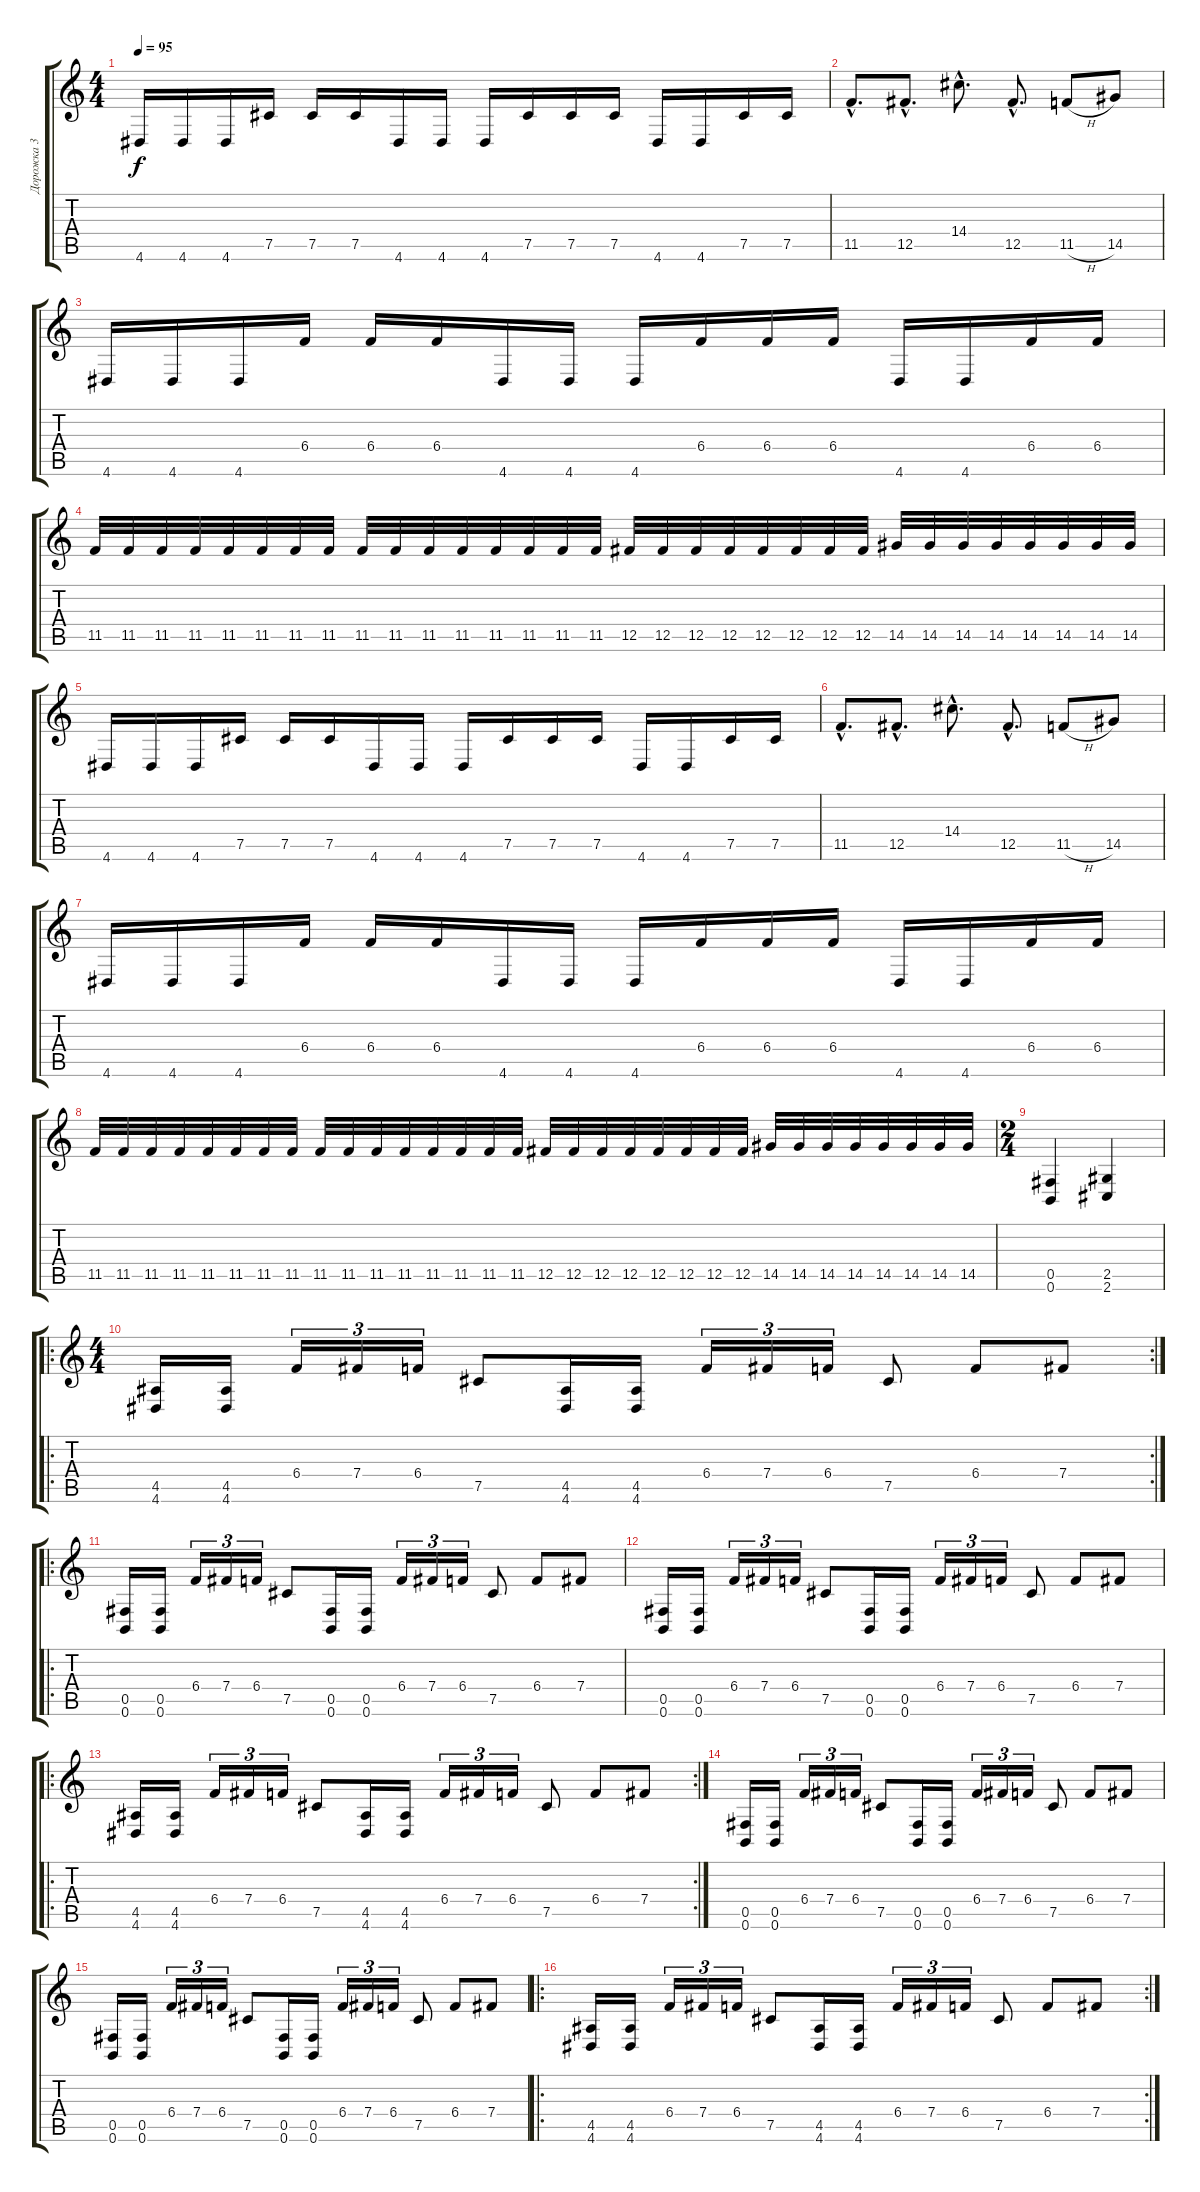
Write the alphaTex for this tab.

\track ("Дорожка 3" "Дорожка 3") {instrument distortionguitar}
\staff {score tabs}
\tuning (Db4 Ab3 E3 B2 Gb2 B1) {hide}
\ts (4 4)
\tempo 95
\clef g2
\ks c
4.6.16{dy f} 4.6.16 4.6.16 7.5.16 7.5.16 7.5.16 4.6.16 4.6.16 4.6.16 7.5.16 7.5.16 7.5.16 4.6.16 4.6.16 7.5.16 7.5.16 |
11.5{hac}.8{d} 12.5{hac}.8{d} 14.4{hac}.8{d} 12.5{hac}.8{d} 11.5{h}.8 14.5.8 |
4.6.16 4.6.16 4.6.16 6.4.16 6.4.16 6.4.16 4.6.16 4.6.16 4.6.16 6.4.16 6.4.16 6.4.16 4.6.16 4.6.16 6.4.16 6.4.16 |
11.5.32 11.5.32 11.5.32 11.5.32 11.5.32 11.5.32 11.5.32 11.5.32 11.5.32 11.5.32 11.5.32 11.5.32 11.5.32 11.5.32 11.5.32 11.5.32 12.5.32 12.5.32 12.5.32 12.5.32 12.5.32 12.5.32 12.5.32 12.5.32 14.5.32 14.5.32 14.5.32 14.5.32 14.5.32 14.5.32 14.5.32 14.5.32 |
4.6.16 4.6.16 4.6.16 7.5.16 7.5.16 7.5.16 4.6.16 4.6.16 4.6.16 7.5.16 7.5.16 7.5.16 4.6.16 4.6.16 7.5.16 7.5.16 |
11.5{hac}.8{d} 12.5{hac}.8{d} 14.4{hac}.8{d} 12.5{hac}.8{d} 11.5{h}.8 14.5.8 |
4.6.16 4.6.16 4.6.16 6.4.16 6.4.16 6.4.16 4.6.16 4.6.16 4.6.16 6.4.16 6.4.16 6.4.16 4.6.16 4.6.16 6.4.16 6.4.16 |
11.5.32 11.5.32 11.5.32 11.5.32 11.5.32 11.5.32 11.5.32 11.5.32 11.5.32 11.5.32 11.5.32 11.5.32 11.5.32 11.5.32 11.5.32 11.5.32 12.5.32 12.5.32 12.5.32 12.5.32 12.5.32 12.5.32 12.5.32 12.5.32 14.5.32 14.5.32 14.5.32 14.5.32 14.5.32 14.5.32 14.5.32 14.5.32 |
\ts (2 4)
(0.5 0.6).4 (2.5 2.6).4 |
\ro
\rc 2
\ts (4 4)
(4.5 4.6).16 (4.5 4.6).16 6.4.16{tu (3 2)} 7.4.16{tu (3 2)} 6.4.16{tu (3 2)} 7.5.8 (4.5 4.6).16 (4.5 4.6).16 6.4.16{tu (3 2)} 7.4.16{tu (3 2)} 6.4.16{tu (3 2)} 7.5.8 6.4.8 7.4.8 |
\ro
(0.5 0.6).16 (0.5 0.6).16 6.4.16{tu (3 2)} 7.4.16{tu (3 2)} 6.4.16{tu (3 2)} 7.5.8 (0.5 0.6).16 (0.5 0.6).16 6.4.16{tu (3 2)} 7.4.16{tu (3 2)} 6.4.16{tu (3 2)} 7.5.8 6.4.8 7.4.8 |
(0.5 0.6).16 (0.5 0.6).16 6.4.16{tu (3 2)} 7.4.16{tu (3 2)} 6.4.16{tu (3 2)} 7.5.8 (0.5 0.6).16 (0.5 0.6).16 6.4.16{tu (3 2)} 7.4.16{tu (3 2)} 6.4.16{tu (3 2)} 7.5.8 6.4.8 7.4.8 |
\ro
\rc 2
(4.5 4.6).16 (4.5 4.6).16 6.4.16{tu (3 2)} 7.4.16{tu (3 2)} 6.4.16{tu (3 2)} 7.5.8 (4.5 4.6).16 (4.5 4.6).16 6.4.16{tu (3 2)} 7.4.16{tu (3 2)} 6.4.16{tu (3 2)} 7.5.8 6.4.8 7.4.8 |
(0.5 0.6).16 (0.5 0.6).16 6.4.16{tu (3 2)} 7.4.16{tu (3 2)} 6.4.16{tu (3 2)} 7.5.8 (0.5 0.6).16 (0.5 0.6).16 6.4.16{tu (3 2)} 7.4.16{tu (3 2)} 6.4.16{tu (3 2)} 7.5.8 6.4.8 7.4.8 |
(0.5 0.6).16 (0.5 0.6).16 6.4.16{tu (3 2)} 7.4.16{tu (3 2)} 6.4.16{tu (3 2)} 7.5.8 (0.5 0.6).16 (0.5 0.6).16 6.4.16{tu (3 2)} 7.4.16{tu (3 2)} 6.4.16{tu (3 2)} 7.5.8 6.4.8 7.4.8 |
\ro
\rc 2
(4.5 4.6).16 (4.5 4.6).16 6.4.16{tu (3 2)} 7.4.16{tu (3 2)} 6.4.16{tu (3 2)} 7.5.8 (4.5 4.6).16 (4.5 4.6).16 6.4.16{tu (3 2)} 7.4.16{tu (3 2)} 6.4.16{tu (3 2)} 7.5.8 6.4.8 7.4.8
